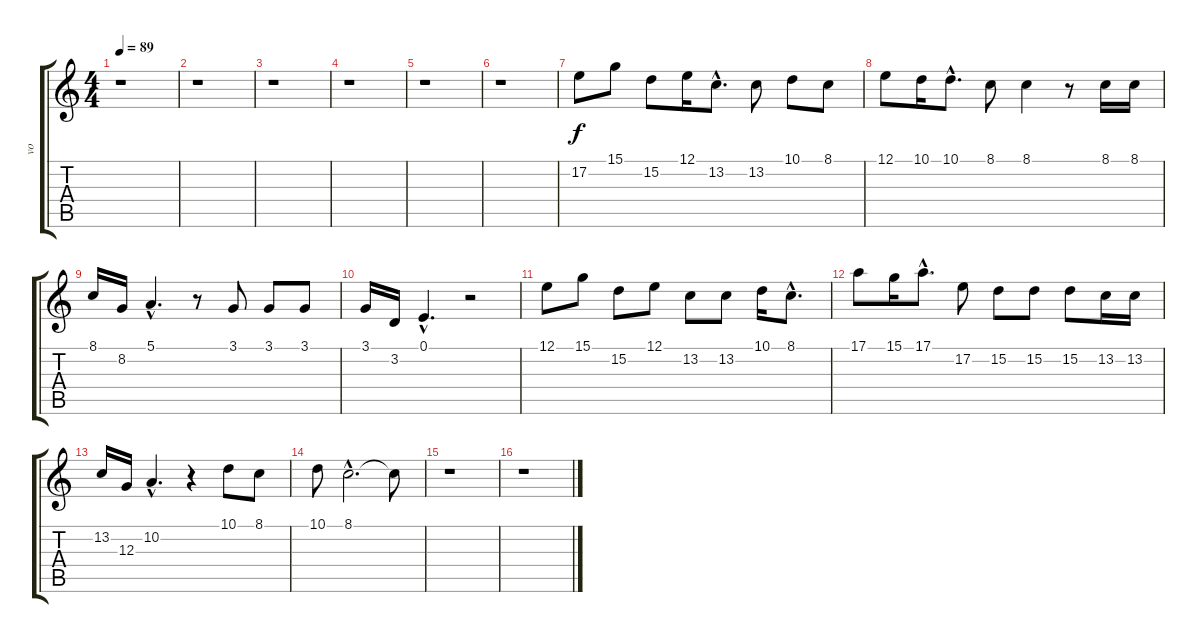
\track ("vo" "vo") {instrument trumpet}
\staff {score tabs}
\tuning (E4 B3 G3 D3 A2 E2) {hide}
\ts (4 4)
\tempo 89
\clef g2
\ks c
r.1{dy f instrument trumpet} |
r.1 |
r.1 |
r.1 |
r.1 |
r.1 |
17.2.8{volume 10} 15.1.8 15.2.8 12.1.16 13.2{hac}.8{d} 13.2.8 10.1.8 8.1.8 |
12.1.8 10.1.16 10.1{hac}.8{d} 8.1.8 8.1.4 r.8 8.1.16 8.1.16 |
8.1.16 8.2.16 5.1{hac}.4{d} r.8 3.1.8 3.1.8 3.1.8 |
3.1.16 3.2.16 0.1{hac}.4{d} r.2 |
12.1.8 15.1.8 15.2.8 12.1.8 13.2.8 13.2.8 10.1.16 8.1{hac}.8{d} |
17.1.8 15.1.16 17.1{hac}.8{d} 17.2.8 15.2.8 15.2.8 15.2.8 13.2.16 13.2.16 |
13.2.16 12.3.16 10.2{hac}.4{d} r.4 10.1.8 8.1.8 |
10.1.8 8.1{hac}.2{d} 8.1{t}.8 |
r.1 |
r.1
